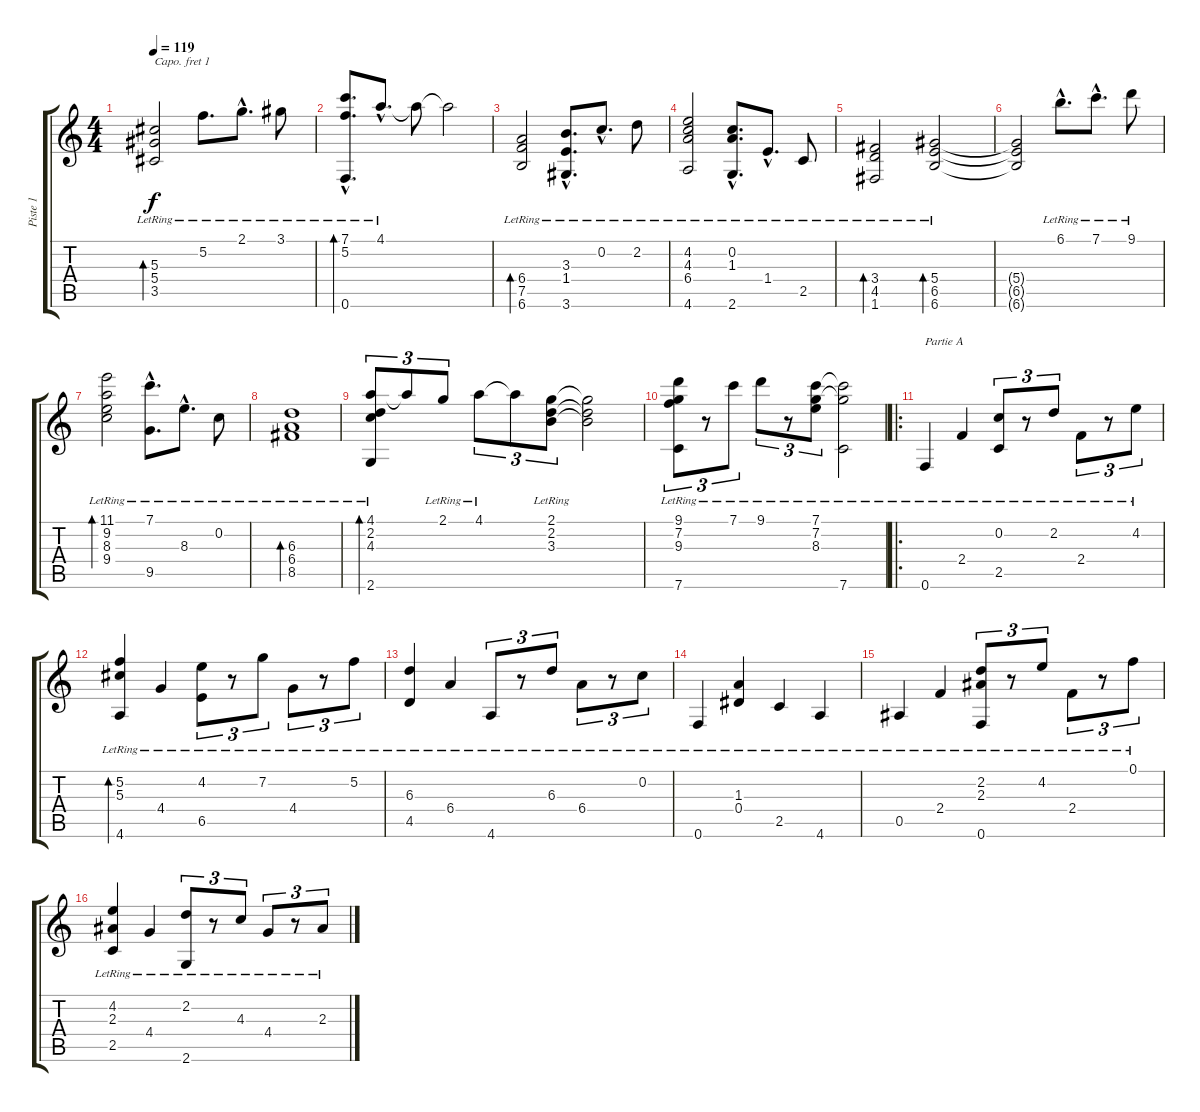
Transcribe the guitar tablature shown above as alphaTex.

\track ("Piste 1" "Piste 1") {instrument acousticguitarnylon}
\staff {score tabs}
\capo 1
\tuning (E4 B3 G3 D3 A2 E2) {hide}
\ts (4 4)
\tempo 119
\clef g2
\ks c
(5.3{lr} 5.4{lr} 3.5{lr}).2{bd 240 dy f} 5.2{lr}.8{d} 2.1{hac lr}.8{d} 3.1{lr}.8 |
(7.1{hac lr} 5.2{hac lr} 0.6{hac lr}).8{d bd 240} 4.1{hac lr}.8{d} 4.1{t}.8 4.1{t}.2 |
(6.4{lr} 7.5{lr} 6.6{lr}).2{bd 240} (3.3{hac lr} 1.4{hac lr} 3.6{hac lr}).8{d} 0.2{hac lr}.8{d} 2.2{lr}.8 |
(4.2{lr} 4.3{lr} 6.4{lr} 4.6{lr}).2 (0.2{hac lr} 1.3{hac lr} 2.6{hac lr}).8{d} 1.4{hac lr}.8{d} 2.5{lr}.8 |
(3.4{lr} 4.5{lr} 1.6{lr}).2{bd 240} (5.4{lr} 6.5{lr} 6.6{lr}).2{bd 240} |
(5.4{t} 6.5{t} 6.6{t}).2 6.1{hac lr}.8{d} 7.1{hac lr}.8{d} 9.1{lr}.8 |
(11.1{lr} 9.2{lr} 8.3{lr} 9.4{lr}).2{bd 240} (7.1{hac lr} 9.5{hac lr}).8{d} 8.3{hac lr}.8{d} 0.2{lr}.8 |
(6.3{lr} 6.4{lr} 8.5{lr}).1{bd 240} |
(4.1{lr} 2.2{lr} 4.3{lr} 2.6{lr}).8{tu (3 2) bd 240} 4.1{t}.8{tu (3 2)} 2.1{lr}.8{tu (3 2)} 4.1{lr}.8{tu (3 2)} 4.1{t}.8{tu (3 2)} (2.1{lr} 2.2{lr} 3.3{lr}).8{tu (3 2)} (2.1{t} 2.2{t} 3.3{t}).2 |
(9.1{lr} 7.2{lr} 9.3{lr} 7.6{lr}).8{tu (3 2)} r.8{tu (3 2)} 7.1{lr}.8{tu (3 2)} 9.1{lr}.8{tu (3 2)} r.8{tu (3 2)} (7.1{lr} 7.2{lr} 8.3{lr}).8{tu (3 2)} (7.1{t} 7.2{t} 7.6{lr}).2 |
\ro
0.6{lr}.4{txt "Partie A"} 2.4{lr}.4 (0.2{lr} 2.5{lr}).8{tu (3 2)} r.8{tu (3 2)} 2.2{lr}.8{tu (3 2)} 2.4{lr}.8{tu (3 2)} r.8{tu (3 2)} 4.2{lr}.8{tu (3 2)} |
(5.2{lr} 5.3{lr} 4.6{lr}).4{bd 240} 4.4{lr}.4 (4.2{lr} 6.5{lr}).8{tu (3 2)} r.8{tu (3 2)} 7.2{lr}.8{tu (3 2)} 4.4{lr}.8{tu (3 2)} r.8{tu (3 2)} 5.2{lr}.8{tu (3 2)} |
(6.3{lr} 4.5{lr}).4 6.4{lr}.4 4.6{lr}.8{tu (3 2)} r.8{tu (3 2)} 6.3{lr}.8{tu (3 2)} 6.4{lr}.8{tu (3 2)} r.8{tu (3 2)} 0.2{lr}.8{tu (3 2)} |
0.6{lr}.4 (1.3{lr} 0.4{lr}).4 2.5{lr}.4 4.6{lr}.4 |
0.5{lr}.4 2.4{lr}.4 (2.2{lr} 2.3{lr} 0.6{lr}).8{tu (3 2)} r.8{tu (3 2)} 4.2{lr}.8{tu (3 2)} 2.4{lr}.8{tu (3 2)} r.8{tu (3 2)} 0.1{lr}.8{tu (3 2)} |
(4.2{lr} 2.3{lr} 2.5{lr}).4 4.4{lr}.4 (2.2{lr} 2.6{lr}).8{tu (3 2)} r.8{tu (3 2)} 4.3{lr}.8{tu (3 2)} 4.4{lr}.8{tu (3 2)} r.8{tu (3 2)} 2.3{lr}.8{tu (3 2)}
